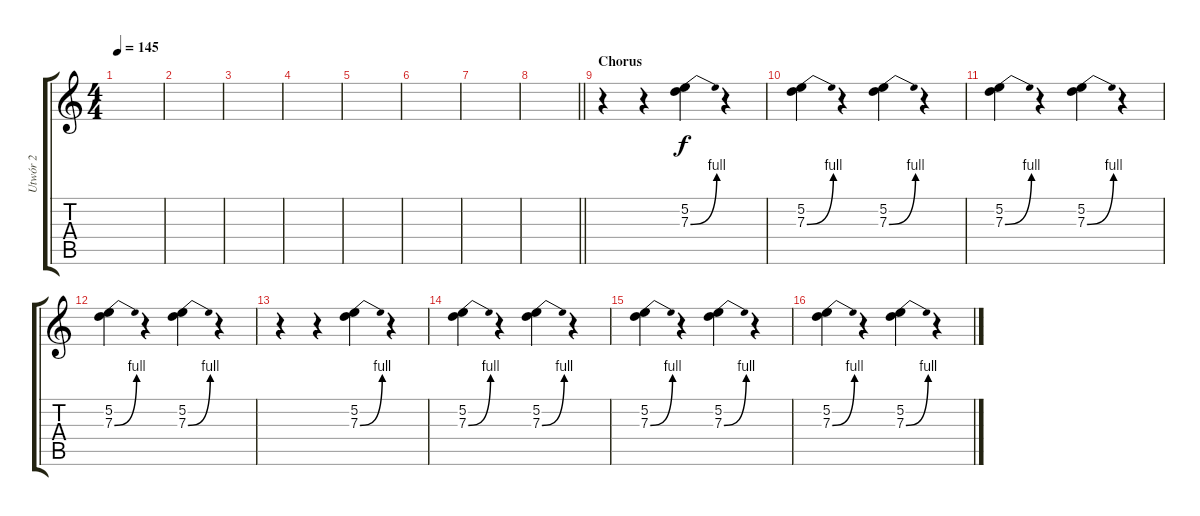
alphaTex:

\track ("Utwór 2" "Utwór 2") {instrument distortionguitar}
\staff {score tabs}
\tuning (E4 B3 G3 D3 A2 E2) {hide}
\ts (4 4)
\tempo 145
\clef g2
\ks c
|
|
|
|
|
|
|
\barLineRight lightlight
|
\section ("" "Chorus")
r.4 r.4 (5.2 7.3{be (bend 0 0 60 4)}).4 r.4 |
(5.2 7.3{be (bend 0 0 60 4)}).4 r.4 (5.2 7.3{be (bend 0 0 60 4)}).4 r.4 |
(5.2 7.3{be (bend 0 0 60 4)}).4 r.4 (5.2 7.3{be (bend 0 0 60 4)}).4 r.4 |
(5.2 7.3{be (bend 0 0 60 4)}).4 r.4 (5.2 7.3{be (bend 0 0 60 4)}).4 r.4 |
r.4 r.4 (5.2 7.3{be (bend 0 0 60 4)}).4 r.4 |
(5.2 7.3{be (bend 0 0 60 4)}).4 r.4 (5.2 7.3{be (bend 0 0 60 4)}).4 r.4 |
(5.2 7.3{be (bend 0 0 60 4)}).4 r.4 (5.2 7.3{be (bend 0 0 60 4)}).4 r.4 |
(5.2 7.3{be (bend 0 0 60 4)}).4 r.4 (5.2 7.3{be (bend 0 0 60 4)}).4 r.4
